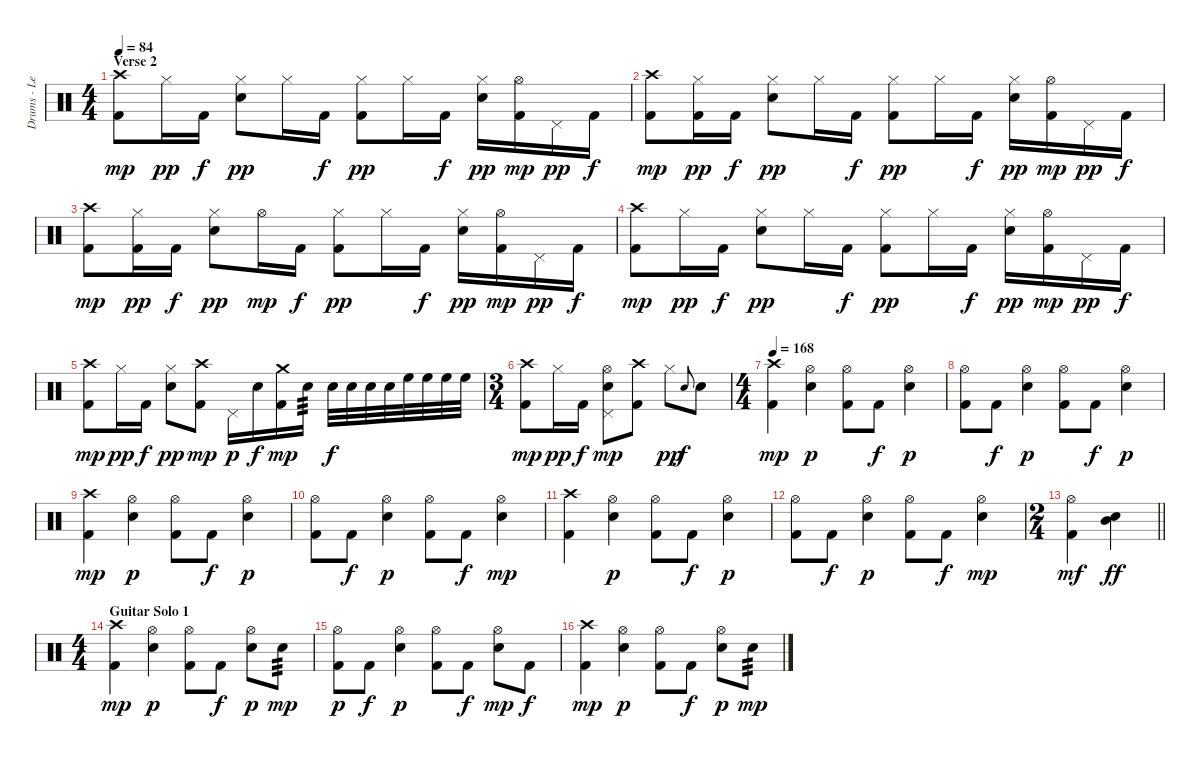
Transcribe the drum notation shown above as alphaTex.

\track ("Drums - Les Binks" "Drums - Le") {instrument percussion}
\staff {score}
\articulation defaults
\ts (4 4)
\section ("" "Verse 2")
\tempo 84
\clef neutral
\ks c
("Kick (hit) 2" "Crash high (hit)").8{dy mp} "Hi-Hat (closed)".16{dy pp} "Kick (hit) 2".16{dy f} ("Electric Snare (hit)" "Hi-Hat (closed)").8{dy pp} "Hi-Hat (closed)".16 "Kick (hit) 2".16{dy f} ("Kick (hit) 2" "Hi-Hat (closed)").8{dy pp} "Hi-Hat (closed)".16 "Kick (hit) 2".16{dy f} ("Electric Snare (hit)" "Hi-Hat (closed)").16{dy pp} ("Kick (hit) 2" "Hi-Hat (open)").16{dy mp} "Pedal Hi-Hat (hit)".16{dy pp} "Kick (hit) 2".16{dy f} |
("Kick (hit) 2" "Crash high (hit)").8{dy mp} ("Hi-Hat (closed)" "Kick (hit) 2").16{dy pp} "Kick (hit) 2".16{dy f} ("Electric Snare (hit)" "Hi-Hat (closed)").8{dy pp} "Hi-Hat (closed)".16 "Kick (hit) 2".16{dy f} ("Kick (hit) 2" "Hi-Hat (closed)").8{dy pp} "Hi-Hat (closed)".16 "Kick (hit) 2".16{dy f} ("Electric Snare (hit)" "Hi-Hat (closed)").16{dy pp} ("Kick (hit) 2" "Hi-Hat (open)").16{dy mp} "Pedal Hi-Hat (hit)".16{dy pp} "Kick (hit) 2".16{dy f} |
("Kick (hit) 2" "Crash high (hit)").8{dy mp} ("Hi-Hat (closed)" "Kick (hit) 2").16{dy pp} "Kick (hit) 2".16{dy f} ("Electric Snare (hit)" "Hi-Hat (closed)").8{dy pp} "Hi-Hat (open)".16{dy mp} "Kick (hit) 2".16{dy f} ("Kick (hit) 2" "Hi-Hat (closed)").8{dy pp} "Hi-Hat (closed)".16 "Kick (hit) 2".16{dy f} ("Electric Snare (hit)" "Hi-Hat (closed)").16{dy pp} ("Kick (hit) 2" "Hi-Hat (open)").16{dy mp} "Pedal Hi-Hat (hit)".16{dy pp} "Kick (hit) 2".16{dy f} |
("Kick (hit) 2" "Crash high (hit)").8{dy mp} "Hi-Hat (closed)".16{dy pp} "Kick (hit) 2".16{dy f} ("Electric Snare (hit)" "Hi-Hat (closed)").8{dy pp} "Hi-Hat (closed)".16 "Kick (hit) 2".16{dy f} ("Kick (hit) 2" "Hi-Hat (closed)").8{dy pp} "Hi-Hat (closed)".16 "Kick (hit) 2".16{dy f} ("Electric Snare (hit)" "Hi-Hat (closed)").16{dy pp} ("Kick (hit) 2" "Hi-Hat (open)").16{dy mp} "Pedal Hi-Hat (hit)".16{dy pp} "Kick (hit) 2".16{dy f} |
("Kick (hit) 2" "Crash high (hit)").8{dy mp} "Hi-Hat (closed)".16{dy pp} "Kick (hit) 2".16{dy f} ("Electric Snare (hit)" "Hi-Hat (closed)").8{dy pp} ("Kick (hit) 2" "Crash high (hit)").8{dy mp} "Pedal Hi-Hat (hit)".16{dy p} "Electric Snare (hit)".16{dy f} ("Kick (hit) 2" "Crash medium (hit)").16{dy mp} "Electric Snare (hit)".16{tp 3} "Electric Snare (hit)".32{dy f} "Electric Snare (hit)".32 "Electric Snare (hit)".32 "Electric Snare (hit)".32{beam splitsecondary} "High Floor Tom (hit)".32 "High Floor Tom (hit)".32 "High Floor Tom (hit)".32 "High Floor Tom (hit)".32 |
\ts (3 4)
("Kick (hit) 2" "Crash high (hit)").8{dy mp} "Hi-Hat (closed)".16{dy pp} "Kick (hit) 2".16{dy f} ("Electric Snare (hit)" "Pedal Hi-Hat (hit)" "Hi-Hat (open)").8{dy mp} ("Kick (hit) 2" "Crash high (hit)").8 "Hi-Hat (closed)".8{dy pp} "Electric Snare (hit)".8{gr onbeat dy f} "Electric Snare (hit)".8 |
\ts (4 4)
\tempo 168
("Kick (hit) 2" "Crash high (hit)").4{dy mp} ("Electric Snare (hit)" "Hi-Hat (open)").4{dy p} ("Kick (hit) 2" "Hi-Hat (open)").8 "Kick (hit) 2".8{dy f} ("Electric Snare (hit)" "Hi-Hat (open)").4{dy p} |
("Kick (hit) 2" "Hi-Hat (open)").8 "Kick (hit) 2".8{dy f} ("Electric Snare (hit)" "Hi-Hat (open)").4{dy p} ("Kick (hit) 2" "Hi-Hat (open)").8 "Kick (hit) 2".8{dy f} ("Electric Snare (hit)" "Hi-Hat (open)").4{dy p} |
("Kick (hit) 2" "Crash high (hit)").4{dy mp} ("Electric Snare (hit)" "Hi-Hat (open)").4{dy p} ("Kick (hit) 2" "Hi-Hat (open)").8 "Kick (hit) 2".8{dy f} ("Electric Snare (hit)" "Hi-Hat (open)").4{dy p} |
("Kick (hit) 2" "Hi-Hat (open)").8 "Kick (hit) 2".8{dy f} ("Electric Snare (hit)" "Hi-Hat (open)").4{dy p} ("Kick (hit) 2" "Hi-Hat (open)").8 "Kick (hit) 2".8{dy f} ("Electric Snare (hit)" "Hi-Hat (open)").4{dy mp} |
("Kick (hit) 2" "Crash high (hit)").4 ("Electric Snare (hit)" "Hi-Hat (open)").4{dy p} ("Kick (hit) 2" "Hi-Hat (open)").8 "Kick (hit) 2".8{dy f} ("Electric Snare (hit)" "Hi-Hat (open)").4{dy p} |
("Kick (hit) 2" "Hi-Hat (open)").8 "Kick (hit) 2".8{dy f} ("Electric Snare (hit)" "Hi-Hat (open)").4{dy p} ("Kick (hit) 2" "Hi-Hat (open)").8 "Kick (hit) 2".8{dy f} ("Electric Snare (hit)" "Hi-Hat (open)").4{dy mp} |
\ts (2 4)
\barLineRight lightlight
("Hi-Hat (open)" "Kick (hit) 2").4{dy mf} ("Electric Snare (hit)" "Mid Tom (hit)").4{dy ff} |
\ts (4 4)
\section ("" "Guitar Solo 1")
("Kick (hit) 2" "Crash high (hit)").4{dy mp} ("Electric Snare (hit)" "Hi-Hat (open)").4{dy p} ("Kick (hit) 2" "Hi-Hat (open)").8 "Kick (hit) 2".8{dy f} ("Electric Snare (hit)" "Hi-Hat (open)").8{dy p} "Electric Snare (hit)".8{tp 3 dy mp} |
("Kick (hit) 2" "Hi-Hat (open)").8{dy p} "Kick (hit) 2".8{dy f} ("Electric Snare (hit)" "Hi-Hat (open)").4{dy p} ("Kick (hit) 2" "Hi-Hat (open)").8 "Kick (hit) 2".8{dy f} ("Electric Snare (hit)" "Hi-Hat (open)").8{dy mp} "Kick (hit) 2".8{dy f} |
("Kick (hit) 2" "Crash high (hit)").4{dy mp} ("Electric Snare (hit)" "Hi-Hat (open)").4{dy p} ("Kick (hit) 2" "Hi-Hat (open)").8 "Kick (hit) 2".8{dy f} ("Electric Snare (hit)" "Hi-Hat (open)").8{dy p} "Electric Snare (hit)".8{tp 3 dy mp}
